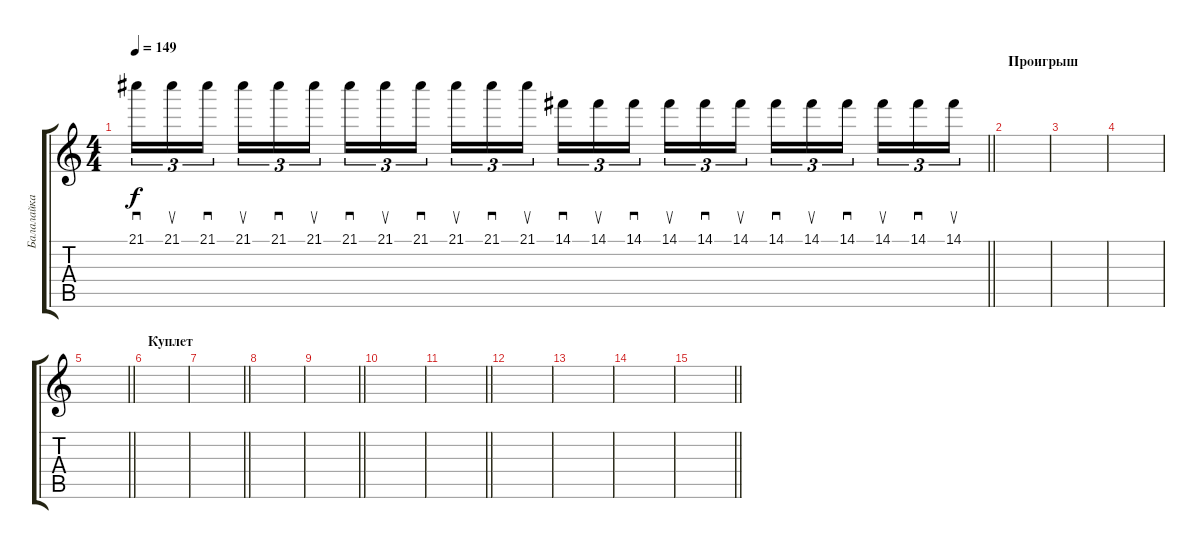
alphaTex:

\track ("Балалайка" "Балалайка") {instrument acousticguitarnylon}
\staff {score tabs}
\tuning (E4 B3 G3 D3 A2 E2) {hide}
\ts (4 4)
\tempo 149
\clef g2
\barLineRight lightlight
\ks c
21.1.16{sd tu (3 2) dy f} 21.1.16{su tu (3 2)} 21.1.16{sd tu (3 2) beam splitsecondary} 21.1.16{su tu (3 2)} 21.1.16{sd tu (3 2)} 21.1.16{su tu (3 2)} 21.1.16{sd tu (3 2)} 21.1.16{su tu (3 2)} 21.1.16{sd tu (3 2) beam splitsecondary} 21.1.16{su tu (3 2)} 21.1.16{sd tu (3 2)} 21.1.16{su tu (3 2)} 14.1.16{sd tu (3 2)} 14.1.16{su tu (3 2)} 14.1.16{sd tu (3 2) beam splitsecondary} 14.1.16{su tu (3 2)} 14.1.16{sd tu (3 2)} 14.1.16{su tu (3 2)} 14.1.16{sd tu (3 2)} 14.1.16{su tu (3 2)} 14.1.16{sd tu (3 2) beam splitsecondary} 14.1.16{su tu (3 2)} 14.1.16{sd tu (3 2)} 14.1.16{su tu (3 2)} |
\section ("" "Проигрыш")
|
|
|
\barLineRight lightlight
|
\section ("" "Куплет")
|
\barLineRight lightlight
|
|
\barLineRight lightlight
|
|
\barLineRight lightlight
|
|
|
|
\barLineRight lightlight
